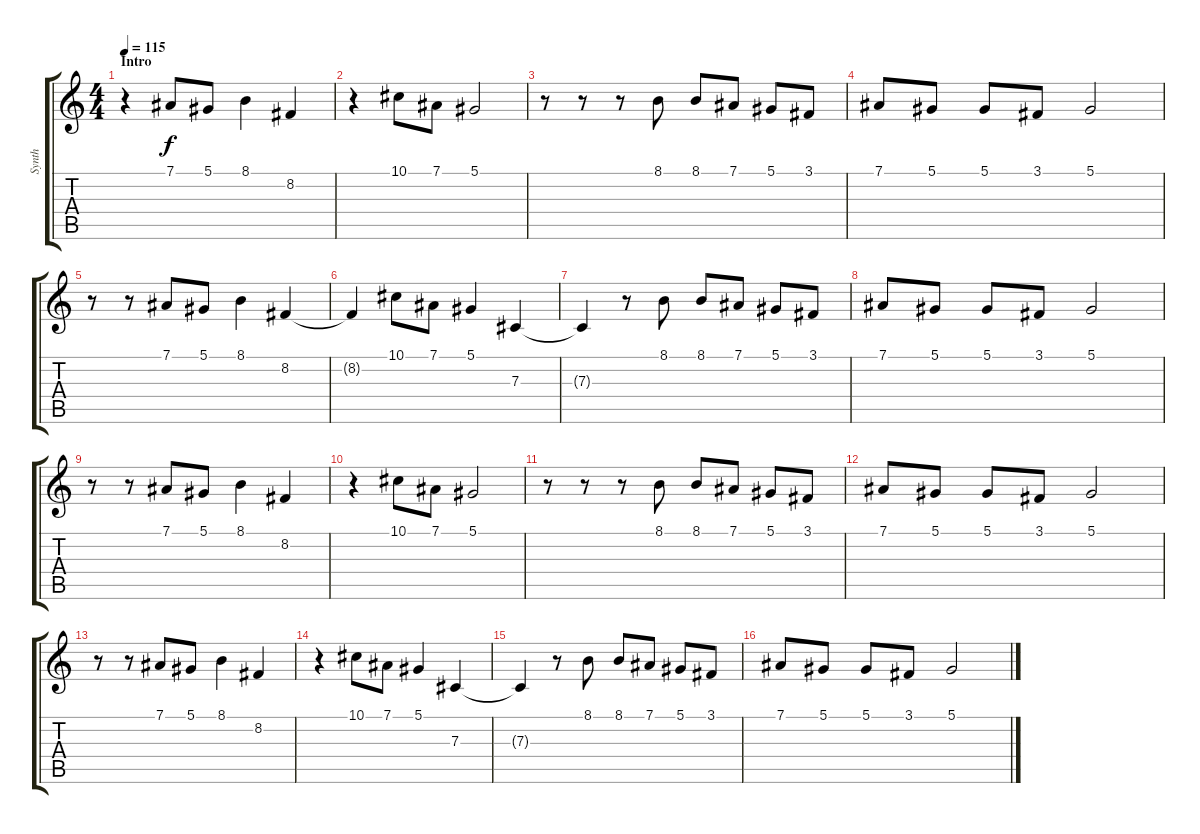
\track ("Synth" "Synth") {instrument lead2sawtooth}
\staff {score tabs}
\tuning (Eb4 Bb3 Gb3 Db3 Ab2 Eb2) {hide}
\ts (4 4)
\section ("" "Intro")
\tempo 115
\clef g2
\ks c
r.4{dy f instrument lead2sawtooth} 7.1.8 5.1.8 8.1.4 8.2.4 |
r.4 10.1.8 7.1.8 5.1.2 |
r.8 r.8 r.8 8.1.8 8.1.8 7.1.8 5.1.8 3.1.8 |
7.1.8 5.1.8 5.1.8 3.1.8 5.1.2 |
r.8 r.8 7.1.8 5.1.8 8.1.4 8.2.4 |
8.2{t}.4 10.1.8 7.1.8 5.1.4 7.3.4 |
7.3{t}.4 r.8 8.1.8 8.1.8 7.1.8 5.1.8 3.1.8 |
7.1.8 5.1.8 5.1.8 3.1.8 5.1.2 |
r.8 r.8 7.1.8 5.1.8 8.1.4 8.2.4 |
r.4 10.1.8 7.1.8 5.1.2 |
r.8 r.8 r.8 8.1.8 8.1.8 7.1.8 5.1.8 3.1.8 |
7.1.8 5.1.8 5.1.8 3.1.8 5.1.2 |
r.8 r.8 7.1.8 5.1.8 8.1.4 8.2.4 |
r.4 10.1.8 7.1.8 5.1.4 7.3.4 |
7.3{t}.4 r.8 8.1.8 8.1.8 7.1.8 5.1.8 3.1.8 |
7.1.8 5.1.8 5.1.8 3.1.8 5.1.2
